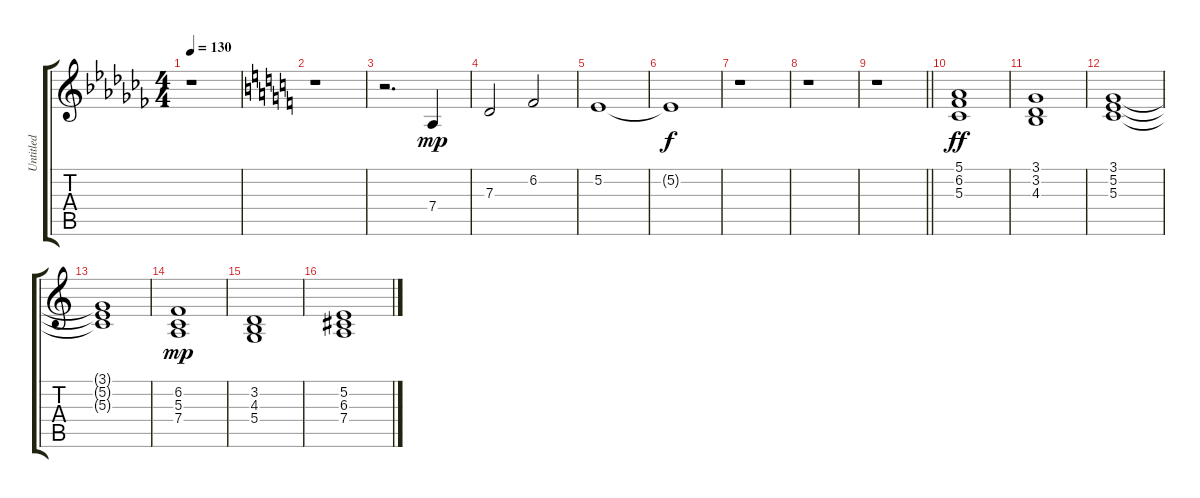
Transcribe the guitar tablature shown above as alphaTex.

\track ("Untitled" "Untitled") {instrument frenchhorn}
\staff {score tabs}
\tuning (E4 B3 G3 D3 A2 E2) {hide}
\ts (4 4)
\tempo 130
\clef g2
\ks cb
r.1{dy f} |
\ks c
r.1 |
r.2{d} 7.4.4{dy mp} |
7.3.2 6.2.2 |
5.2.1 |
5.2{t}.1{dy f} |
r.1 |
r.1 |
\barLineRight lightlight
r.1 |
(5.1 6.2 5.3).1{dy ff} |
(3.1 3.2 4.3).1 |
(3.1 5.2 5.3).1 |
(3.1{t} 5.2{t} 5.3{t}).1 |
(6.2 5.3 7.4).1{dy mp} |
(3.2 4.3 5.4).1 |
(5.2 6.3 7.4).1
